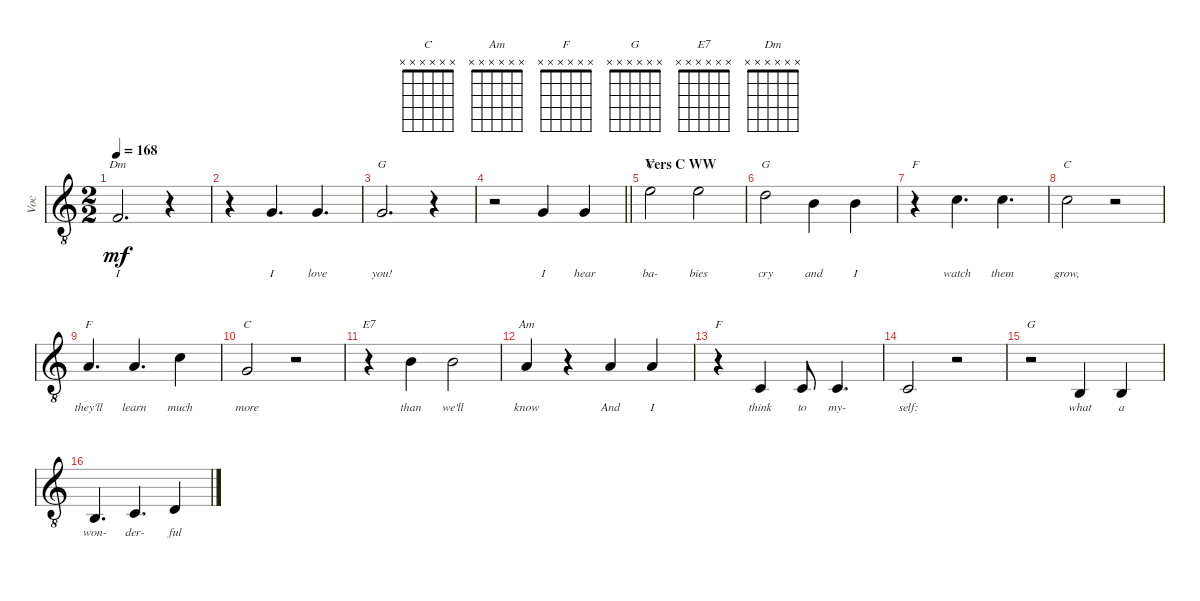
\bracketExtendMode groupsimilarinstruments
\multiTrackTrackNamePolicy hidden
\otherSystemsTrackNameOrientation horizontal
\track ("Vocals" "Voc") {instrument voiceoohs}
\staff {score}
\tuning (E4 B3 G3 D3 A2 E2)
\chord ("C" x x x x x x)
\chord ("Am" x x x x x x)
\chord ("F" x x x x x x)
\chord ("G" x x x x x x)
\chord ("E7" x x x x x x)
\chord ("Dm" x x x x x x)
\ts (2 2)
\tempo 168
\clef g2
\ottava 8vb
\scale
0.106322
\ks c
3.4.2{d ch "Dm" lyrics (0 "I") lyrics (1 "") lyrics (2 "") lyrics (3 "") lyrics (4 "") dy mf beam Up} r.4{beam Up} |
\scale
0.126437 r.4{beam Down} 0.3.4{d lyrics (0 "I") lyrics (1 "") lyrics (2 "") lyrics (3 "") lyrics (4 "") beam Up} 0.3.4{d lyrics (0 "love") lyrics (1 "") lyrics (2 "") lyrics (3 "") lyrics (4 "") beam Up} |
\scale
0.106322 0.3.2{d ch "G" lyrics (0 "you!") lyrics (1 "") lyrics (2 "") lyrics (3 "") lyrics (4 "") beam Up} r.4{beam Up} |
\scale
0.126437
\barLineRight lightlight
r.2{beam Down} 0.3.4{lyrics (0 "I") lyrics (1 "") lyrics (2 "") lyrics (3 "") lyrics (4 "") beam Up} 0.3.4{lyrics (0 "hear") lyrics (1 "") lyrics (2 "") lyrics (3 "") lyrics (4 "") beam Up} |
\section ("" "Vers C WW")
\scale
0.119488 0.1.2{ch "C" lyrics (0 "ba-") lyrics (1 "") lyrics (2 "") lyrics (3 "") lyrics (4 "") beam Down} 0.1.2{lyrics (0 "bies") lyrics (1 "") lyrics (2 "") lyrics (3 "") lyrics (4 "") beam Down} |
\scale
0.106686 3.2.2{ch "G" lyrics (0 "cry") lyrics (1 "") lyrics (2 "") lyrics (3 "") lyrics (4 "") beam Down} 0.2.4{lyrics (0 "and") lyrics (1 "") lyrics (2 "") lyrics (3 "") lyrics (4 "") beam Down} 0.2.4{lyrics (0 "I") lyrics (1 "") lyrics (2 "") lyrics (3 "") lyrics (4 "") beam Down} |
\scale
0.147937 r.4{ch "F" beam Down} 1.2.4{d lyrics (0 "watch") lyrics (1 "") lyrics (2 "") lyrics (3 "") lyrics (4 "") beam Down} 1.2.4{d lyrics (0 "them") lyrics (1 "") lyrics (2 "") lyrics (3 "") lyrics (4 "") beam Down} |
\scale
0.0739687 1.2.2{ch "C" lyrics (0 "grow,") lyrics (1 "") lyrics (2 "") lyrics (3 "") lyrics (4 "") beam Down} r.2{beam Down} |
\scale
0.177809 2.3.4{d ch "F" lyrics (0 "they'll") lyrics (1 "") lyrics (2 "") lyrics (3 "") lyrics (4 "") beam Up} 2.3.4{d lyrics (0 "learn") lyrics (1 "") lyrics (2 "") lyrics (3 "") lyrics (4 "") beam Up} 1.2.4{lyrics (0 "much") lyrics (1 "") lyrics (2 "") lyrics (3 "") lyrics (4 "") beam Down} |
\scale
0.0725462 0.3.2{ch "C" lyrics (0 "more") lyrics (1 "") lyrics (2 "") lyrics (3 "") lyrics (4 "") beam Up} r.2{beam Up} |
\scale
0.159317 r.4{ch "E7" beam Down} 0.2.4{lyrics (0 "than") lyrics (1 "") lyrics (2 "") lyrics (3 "") lyrics (4 "") beam Down} 0.2.2{lyrics (0 "we'll") lyrics (1 "") lyrics (2 "") lyrics (3 "") lyrics (4 "") beam Down} |
\scale
0.142248 2.3.4{ch "Am" lyrics (0 "know") lyrics (1 "") lyrics (2 "") lyrics (3 "") lyrics (4 "") beam Up} r.4{beam Up} 2.3.4{lyrics (0 "And") lyrics (1 "") lyrics (2 "") lyrics (3 "") lyrics (4 "") beam Up} 2.3.4{lyrics (0 "I") lyrics (1 "") lyrics (2 "") lyrics (3 "") lyrics (4 "") beam Up} |
\scale
0.207688 r.4{ch "F" beam Down} 3.5.4{lyrics (0 "think") lyrics (1 "") lyrics (2 "") lyrics (3 "") lyrics (4 "") beam Up} 3.5.8{lyrics (0 "to") lyrics (1 "") lyrics (2 "") lyrics (3 "") lyrics (4 "") beam Up} 3.5.4{d lyrics (0 "my-") lyrics (1 "") lyrics (2 "") lyrics (3 "") lyrics (4 "") beam Up} |
\scale
0.0869883 3.5.2{lyrics (0 "self:") lyrics (1 "") lyrics (2 "") lyrics (3 "") lyrics (4 "") beam Up} r.2{beam Up} |
\scale
0.133536 r.2{ch "G" beam Down} 2.5.4{lyrics (0 "what") lyrics (1 "") lyrics (2 "") lyrics (3 "") lyrics (4 "") beam Up} 2.5.4{lyrics (0 "a") lyrics (1 "") lyrics (2 "") lyrics (3 "") lyrics (4 "") beam Up} |
\scale
0.149196 2.5.4{d lyrics (0 "won-") lyrics (1 "") lyrics (2 "") lyrics (3 "") lyrics (4 "") beam Up} 3.5.4{d lyrics (0 "der-") lyrics (1 "") lyrics (2 "") lyrics (3 "") lyrics (4 "") beam Up} 0.4.4{lyrics (0 "ful") lyrics (1 "") lyrics (2 "") lyrics (3 "") lyrics (4 "") beam Up}
